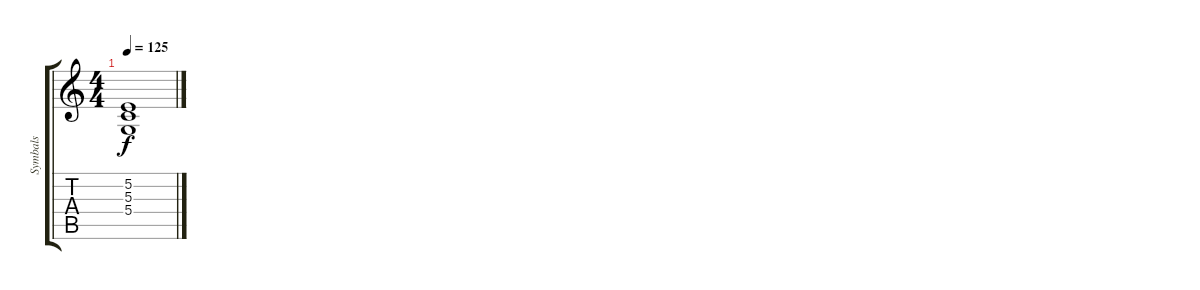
\track ("Symbals" "Symbals") {instrument reversecymbal}
\staff {score tabs}
\tuning (E4 B3 G3 D3 A2 E2) {hide}
\ts (4 4)
\tempo 125
\clef g2
\ks c
(5.2{t} 5.3{t} 5.4{t}).1{dy f}
